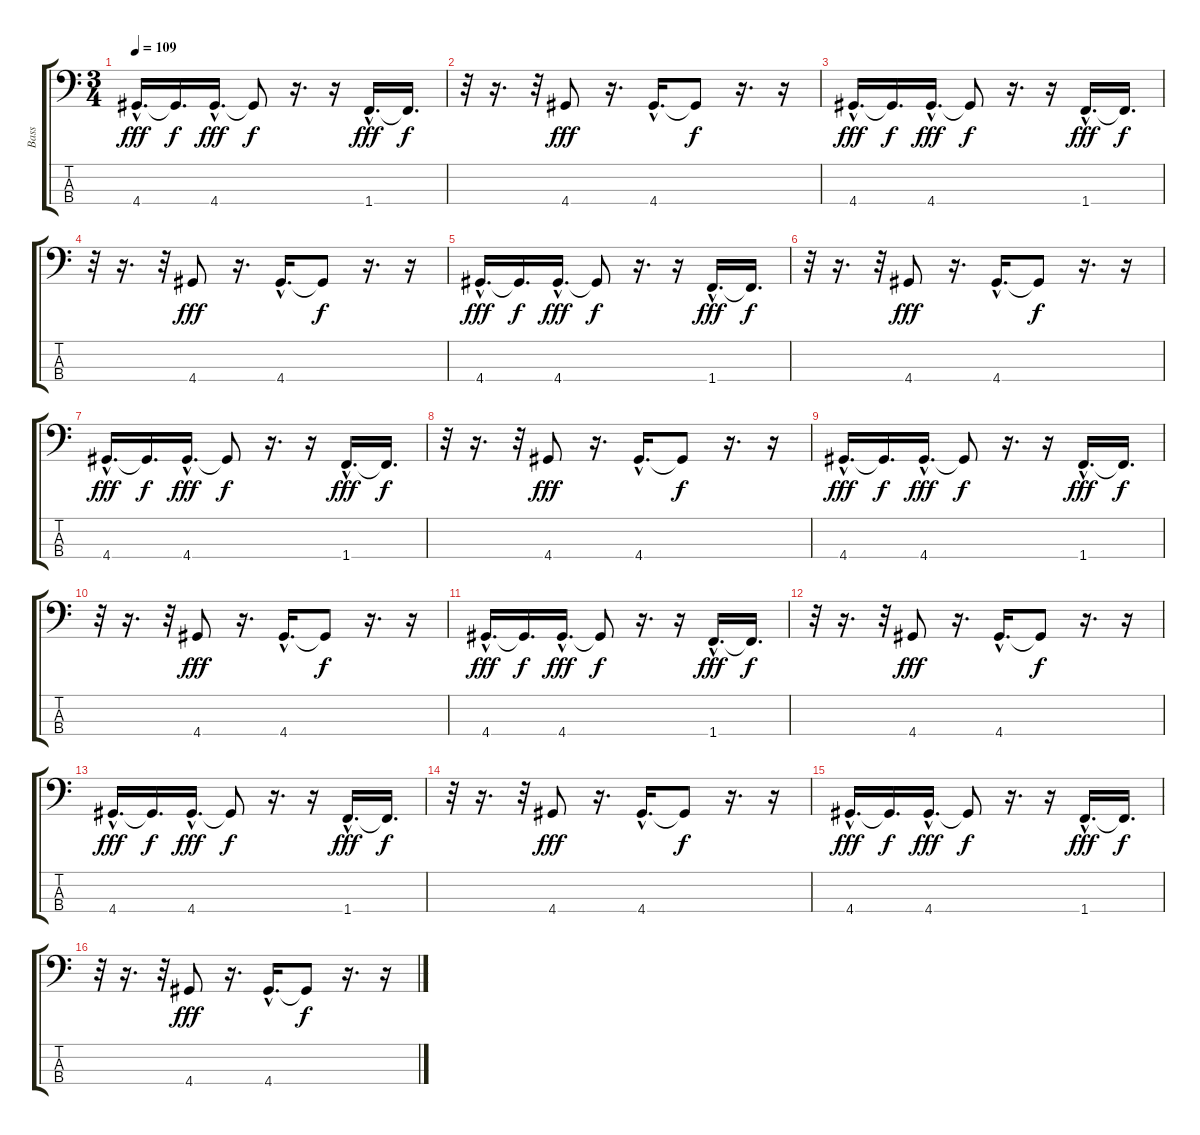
\track ("Bass" "Bass") {instrument electricbasspick}
\staff {score tabs}
\tuning (G2 D2 A1 E1) {hide}
\ts (3 4)
\tempo 109
\clef f4
\ks c
4.4{hac}.16{d dy fff} 4.4{t}.16{d dy f} 4.4{hac}.16{d dy fff} 4.4{t}.8{dy f} r.16{d} r.16 1.4{hac}.16{d dy fff} 1.4{t}.16{d dy f} |
r.32 r.16{d} r.32 4.4.8{dy fff} r.16{d} 4.4{hac}.16{d} 4.4{t}.8{dy f} r.16{d} r.16 |
4.4{hac}.16{d dy fff} 4.4{t}.16{d dy f} 4.4{hac}.16{d dy fff} 4.4{t}.8{dy f} r.16{d} r.16 1.4{hac}.16{d dy fff} 1.4{t}.16{d dy f} |
r.32 r.16{d} r.32 4.4.8{dy fff} r.16{d} 4.4{hac}.16{d} 4.4{t}.8{dy f} r.16{d} r.16 |
4.4{hac}.16{d dy fff} 4.4{t}.16{d dy f} 4.4{hac}.16{d dy fff} 4.4{t}.8{dy f} r.16{d} r.16 1.4{hac}.16{d dy fff} 1.4{t}.16{d dy f} |
r.32 r.16{d} r.32 4.4.8{dy fff} r.16{d} 4.4{hac}.16{d} 4.4{t}.8{dy f} r.16{d} r.16 |
4.4{hac}.16{d dy fff} 4.4{t}.16{d dy f} 4.4{hac}.16{d dy fff} 4.4{t}.8{dy f} r.16{d} r.16 1.4{hac}.16{d dy fff} 1.4{t}.16{d dy f} |
r.32 r.16{d} r.32 4.4.8{dy fff} r.16{d} 4.4{hac}.16{d} 4.4{t}.8{dy f} r.16{d} r.16 |
4.4{hac}.16{d dy fff} 4.4{t}.16{d dy f} 4.4{hac}.16{d dy fff} 4.4{t}.8{dy f} r.16{d} r.16 1.4{hac}.16{d dy fff} 1.4{t}.16{d dy f} |
r.32 r.16{d} r.32 4.4.8{dy fff} r.16{d} 4.4{hac}.16{d} 4.4{t}.8{dy f} r.16{d} r.16 |
4.4{hac}.16{d dy fff} 4.4{t}.16{d dy f} 4.4{hac}.16{d dy fff} 4.4{t}.8{dy f} r.16{d} r.16 1.4{hac}.16{d dy fff} 1.4{t}.16{d dy f} |
r.32 r.16{d} r.32 4.4.8{dy fff} r.16{d} 4.4{hac}.16{d} 4.4{t}.8{dy f} r.16{d} r.16 |
4.4{hac}.16{d dy fff} 4.4{t}.16{d dy f} 4.4{hac}.16{d dy fff} 4.4{t}.8{dy f} r.16{d} r.16 1.4{hac}.16{d dy fff} 1.4{t}.16{d dy f} |
r.32 r.16{d} r.32 4.4.8{dy fff} r.16{d} 4.4{hac}.16{d} 4.4{t}.8{dy f} r.16{d} r.16 |
4.4{hac}.16{d dy fff} 4.4{t}.16{d dy f} 4.4{hac}.16{d dy fff} 4.4{t}.8{dy f} r.16{d} r.16 1.4{hac}.16{d dy fff} 1.4{t}.16{d dy f} |
r.32 r.16{d} r.32 4.4.8{dy fff} r.16{d} 4.4{hac}.16{d} 4.4{t}.8{dy f} r.16{d} r.16
